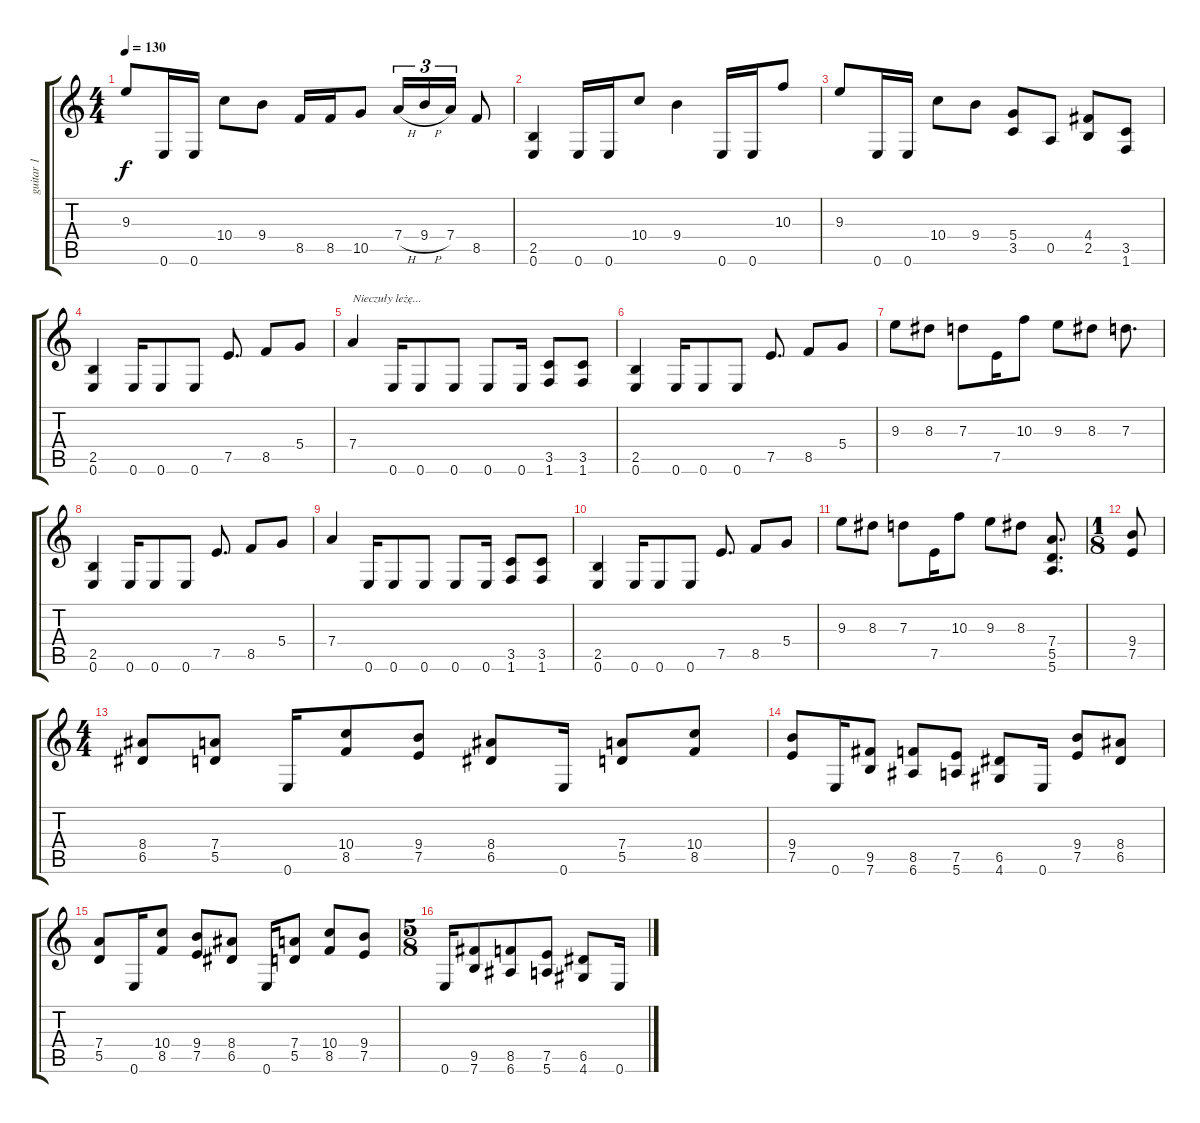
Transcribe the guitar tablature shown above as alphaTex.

\track ("guitar 1" "guitar 1") {instrument distortionguitar}
\staff {score tabs}
\tuning (E4 B3 G3 D3 A2 E2) {hide}
\ts (4 4)
\tempo 130
\clef g2
\ks c
9.3.8{dy f} 0.6.16 0.6.16 10.4.8 9.4.8 8.5.16 8.5.16 10.5.8 7.4{h}.16{tu (3 2)} 9.4{h}.16{tu (3 2)} 7.4.16{tu (3 2)} 8.5.8 |
(2.5 0.6).4 0.6.16 0.6.16 10.4.8 9.4.4 0.6.16 0.6.16 10.3.8 |
9.3.8 0.6.16 0.6.16 10.4.8 9.4.8 (5.4 3.5).8 0.5.8 (4.4 2.5).8 (3.5 1.6).8 |
(2.5 0.6).4 0.6.16 0.6.8 0.6.8 7.5.8{d} 8.5.8 5.4.8 |
7.4.4{txt "Nieczuły leżę..."} 0.6.16 0.6.8 0.6.8 0.6.8 0.6.16 (3.5 1.6).8 (3.5 1.6).8 |
(2.5 0.6).4 0.6.16 0.6.8 0.6.8 7.5.8{d} 8.5.8 5.4.8 |
9.3.8 8.3.8 7.3.8 7.5.16 10.3.8 9.3.8 8.3.8 7.3.8{d} |
(2.5 0.6).4 0.6.16 0.6.8 0.6.8 7.5.8{d} 8.5.8 5.4.8 |
7.4.4 0.6.16 0.6.8 0.6.8 0.6.8 0.6.16 (3.5 1.6).8 (3.5 1.6).8 |
(2.5 0.6).4 0.6.16 0.6.8 0.6.8 7.5.8{d} 8.5.8 5.4.8 |
9.3.8 8.3.8 7.3.8 7.5.16 10.3.8 9.3.8 8.3.8 (7.4 5.5 5.6).8{d} |
\ts (1 8)
(9.4 7.5).8 |
\ts (4 4)
(8.4 6.5).8 (7.4 5.5).8 0.6.16 (10.4 8.5).8 (9.4 7.5).8 (8.4 6.5).8 0.6.16 (7.4 5.5).8 (10.4 8.5).8 |
(9.4 7.5).8 0.6.16 (9.5 7.6).8 (8.5 6.6).8 (7.5 5.6).8 (6.5 4.6).8 0.6.16 (9.4 7.5).8 (8.4 6.5).8 |
(7.4 5.5).8 0.6.16 (10.4 8.5).8 (9.4 7.5).8 (8.4 6.5).8 0.6.16 (7.4 5.5).8 (10.4 8.5).8 (9.4 7.5).8 |
\ts (5 8)
0.6.16 (9.5 7.6).8 (8.5 6.6).8 (7.5 5.6).8 (6.5 4.6).8 0.6.16
